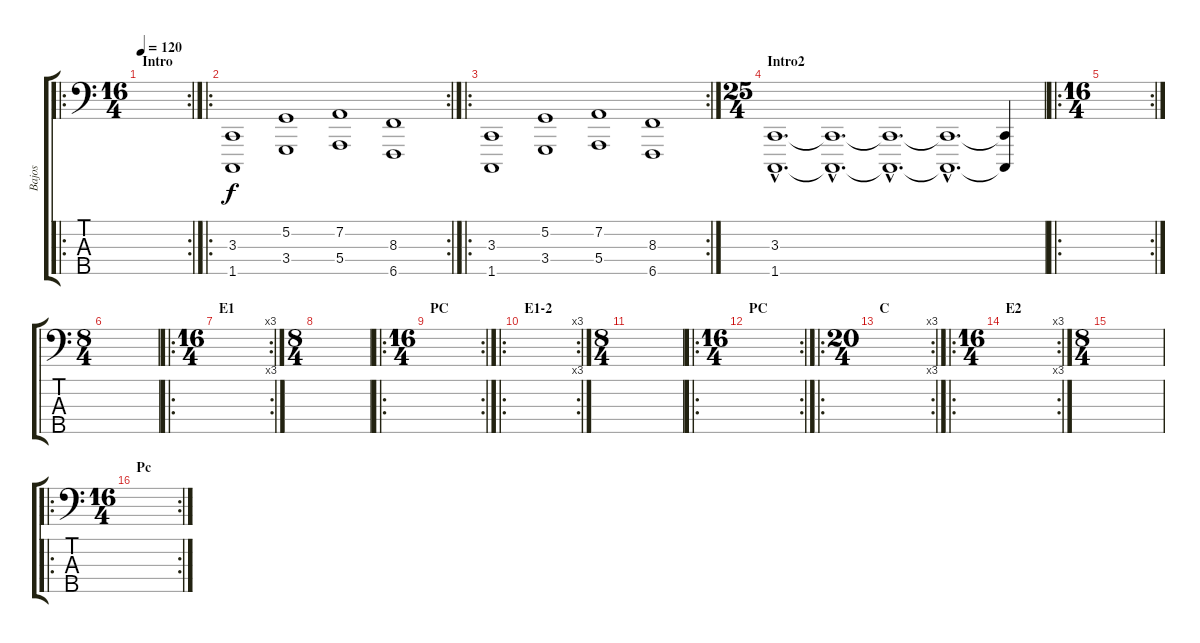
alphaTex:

\track ("Bajos" "Bajos") {instrument stringensemble1}
\staff {score tabs}
\tuning (G2 D2 A1 E1 B0) {hide}
\ro
\rc 2
\ts (16 4)
\section ("" "Intro")
\tempo 120
\clef f4
\ks c
|
\ro
\rc 2
(3.3 1.5).1 (5.2 3.4).1 (7.2 5.4).1 (8.3 6.5).1 |
\ro
\rc 2
(3.3 1.5).1 (5.2 3.4).1 (7.2 5.4).1 (8.3 6.5).1 |
\ts (25 4)
\section ("" "Intro2")
(3.3{hac} 1.5{hac}).1{d volume 0} (3.3{hac t} 1.5{hac t}).1{d} (3.3{hac t} 1.5{hac t}).1{d} (3.3{hac t} 1.5{hac t}).1{d} (3.3{t} 1.5{t}).4 |
\ro
\rc 2
\ts (16 4)
|
\ts (8 4)
|
\ro
\rc 3
\ts (16 4)
\section ("" "E1")
|
\ts (8 4)
|
\ro
\rc 2
\ts (16 4)
\section ("" "PC")
|
\ro
\rc 3
\section ("" "E1-2")
|
\ts (8 4)
|
\ro
\rc 2
\ts (16 4)
\section ("" "PC")
|
\ro
\rc 3
\ts (20 4)
\section ("" "C")
|
\ro
\rc 3
\ts (16 4)
\section ("" "E2")
|
\ts (8 4)
|
\ro
\rc 2
\ts (16 4)
\section ("" "Pc")
